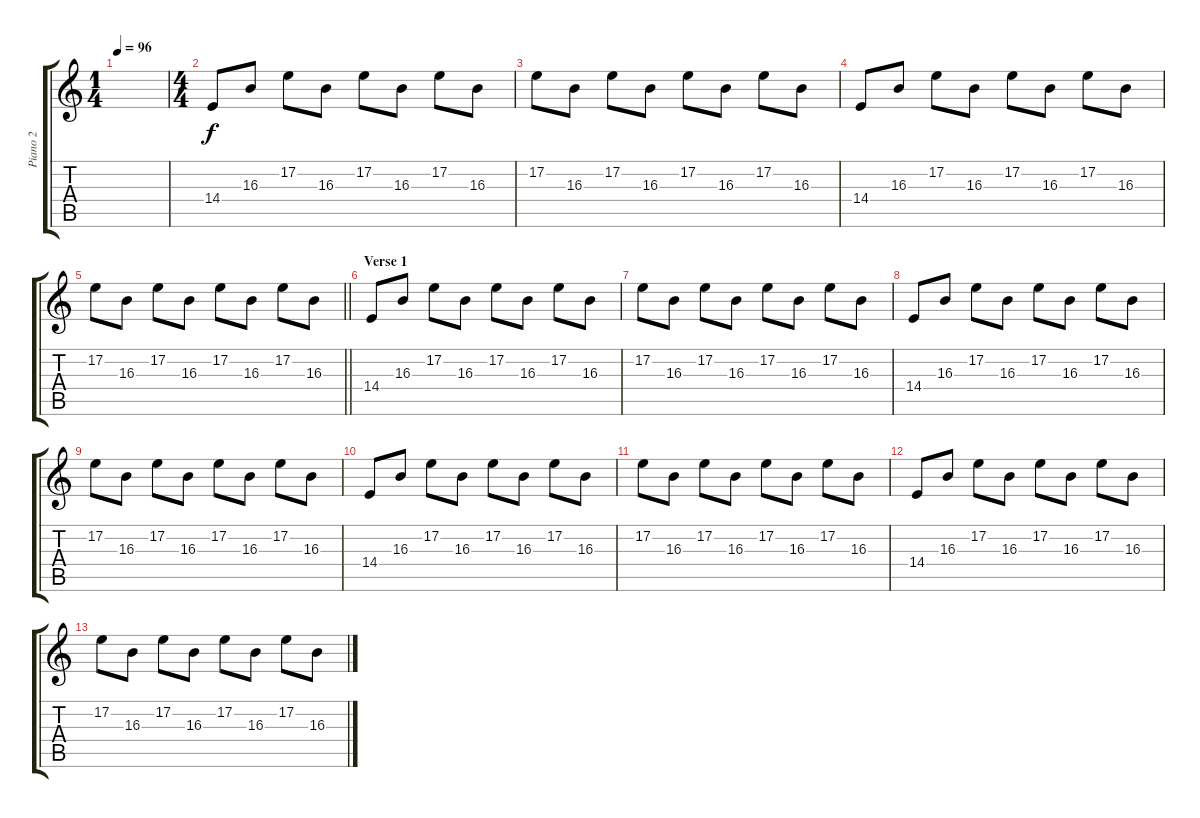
\track ("Piano 2" "Piano 2") {instrument acousticgrandpiano}
\staff {score tabs}
\tuning (E4 B3 G3 D3 A2 E2) {hide}
\ts (1 4)
\tempo 96
\clef g2
\ks c
|
\ts (4 4)
14.4.8 16.3.8 17.2.8 16.3.8 17.2.8 16.3.8 17.2.8 16.3.8 |
17.2.8 16.3.8 17.2.8 16.3.8 17.2.8 16.3.8 17.2.8 16.3.8 |
14.4.8 16.3.8 17.2.8 16.3.8 17.2.8 16.3.8 17.2.8 16.3.8 |
\barLineRight lightlight
17.2.8 16.3.8 17.2.8 16.3.8 17.2.8 16.3.8 17.2.8 16.3.8 |
\section ("" "Verse 1")
14.4.8 16.3.8 17.2.8 16.3.8 17.2.8 16.3.8 17.2.8 16.3.8 |
17.2.8 16.3.8 17.2.8 16.3.8 17.2.8 16.3.8 17.2.8 16.3.8 |
14.4.8 16.3.8 17.2.8 16.3.8 17.2.8 16.3.8 17.2.8 16.3.8 |
17.2.8 16.3.8 17.2.8 16.3.8 17.2.8 16.3.8 17.2.8 16.3.8 |
14.4.8 16.3.8 17.2.8 16.3.8 17.2.8 16.3.8 17.2.8 16.3.8 |
17.2.8 16.3.8 17.2.8 16.3.8 17.2.8 16.3.8 17.2.8 16.3.8 |
14.4.8 16.3.8 17.2.8 16.3.8 17.2.8 16.3.8 17.2.8 16.3.8 |
17.2.8 16.3.8 17.2.8 16.3.8 17.2.8 16.3.8 17.2.8 16.3.8
